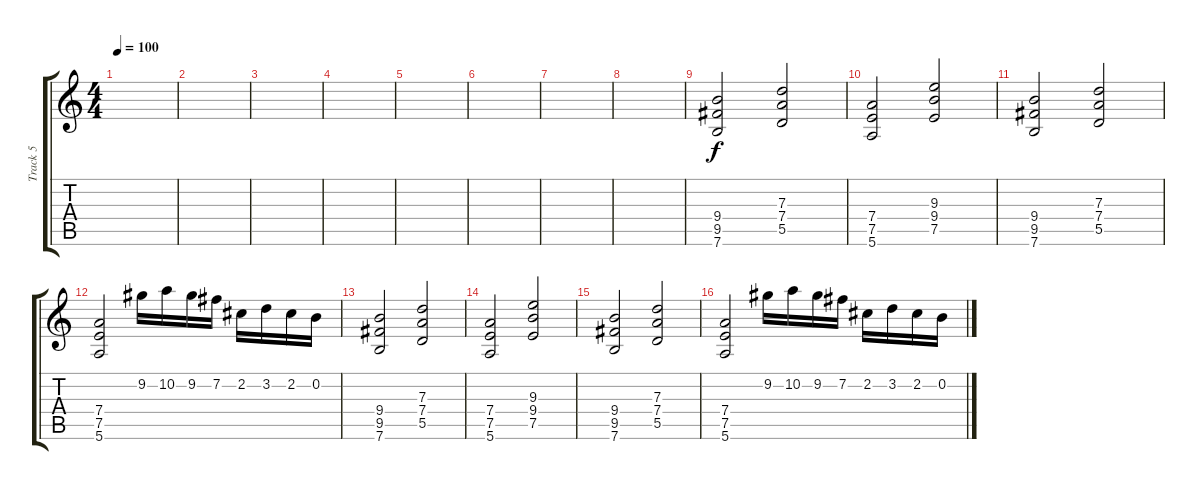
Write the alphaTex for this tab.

\track ("Track 5" "Track 5") {instrument distortionguitar}
\staff {score tabs}
\tuning (E4 B3 G3 D3 A2 E2) {hide}
\ts (4 4)
\tempo 100
\clef g2
\ks c
|
|
|
|
|
|
|
|
(9.4 9.5 7.6).2 (7.3 7.4 5.5).2 |
(7.4 7.5 5.6).2 (9.3 9.4 7.5).2 |
(9.4 9.5 7.6).2 (7.3 7.4 5.5).2 |
(7.4 7.5 5.6).2 9.2.16 10.2.16 9.2.16 7.2.16 2.2.16 3.2.16 2.2.16 0.2.16 |
(9.4 9.5 7.6).2 (7.3 7.4 5.5).2 |
(7.4 7.5 5.6).2 (9.3 9.4 7.5).2 |
(9.4 9.5 7.6).2 (7.3 7.4 5.5).2 |
(7.4 7.5 5.6).2 9.2.16 10.2.16 9.2.16 7.2.16 2.2.16 3.2.16 2.2.16 0.2.16
